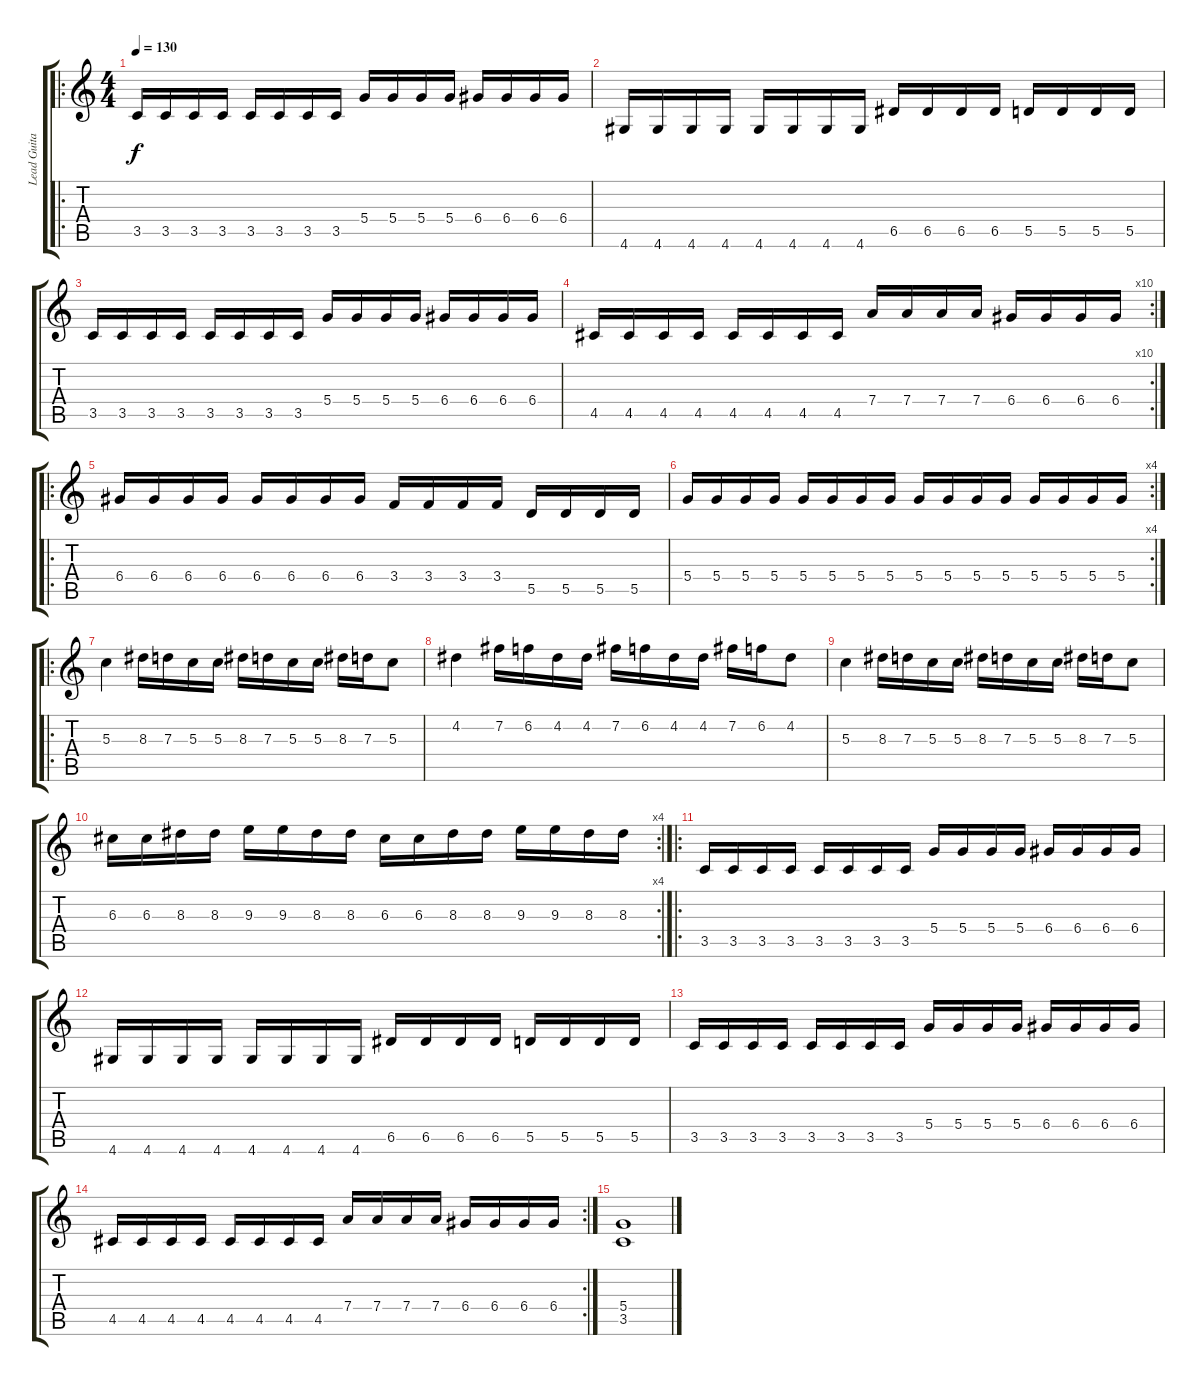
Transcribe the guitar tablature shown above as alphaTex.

\track ("Lead Guitar" "Lead Guita") {instrument distortionguitar}
\staff {score tabs}
\tuning (E4 B3 G3 D3 A2 E2) {hide}
\ro
\ts (4 4)
\tempo 130
\clef g2
\ks c
3.5.16{dy f} 3.5.16 3.5.16 3.5.16 3.5.16 3.5.16 3.5.16 3.5.16 5.4.16 5.4.16 5.4.16 5.4.16 6.4.16 6.4.16 6.4.16 6.4.16 |
4.6.16 4.6.16 4.6.16 4.6.16 4.6.16 4.6.16 4.6.16 4.6.16 6.5.16 6.5.16 6.5.16 6.5.16 5.5.16 5.5.16 5.5.16 5.5.16 |
3.5.16 3.5.16 3.5.16 3.5.16 3.5.16 3.5.16 3.5.16 3.5.16 5.4.16 5.4.16 5.4.16 5.4.16 6.4.16 6.4.16 6.4.16 6.4.16 |
\rc 10
4.5.16 4.5.16 4.5.16 4.5.16 4.5.16 4.5.16 4.5.16 4.5.16 7.4.16 7.4.16 7.4.16 7.4.16 6.4.16 6.4.16 6.4.16 6.4.16 |
\ro
6.4.16 6.4.16 6.4.16 6.4.16 6.4.16 6.4.16 6.4.16 6.4.16 3.4.16 3.4.16 3.4.16 3.4.16 5.5.16 5.5.16 5.5.16 5.5.16 |
\rc 4
5.4.16 5.4.16 5.4.16 5.4.16 5.4.16 5.4.16 5.4.16 5.4.16 5.4.16 5.4.16 5.4.16 5.4.16 5.4.16 5.4.16 5.4.16 5.4.16 |
\ro
5.3.4 8.3.16 7.3.16 5.3.16 5.3.16 8.3.16 7.3.16 5.3.16 5.3.16 8.3.16 7.3.16 5.3.8 |
4.2.4 7.2.16 6.2.16 4.2.16 4.2.16 7.2.16 6.2.16 4.2.16 4.2.16 7.2.16 6.2.16 4.2.8 |
5.3.4 8.3.16 7.3.16 5.3.16 5.3.16 8.3.16 7.3.16 5.3.16 5.3.16 8.3.16 7.3.16 5.3.8 |
\rc 4
6.3.16 6.3.16 8.3.16 8.3.16 9.3.16 9.3.16 8.3.16 8.3.16 6.3.16 6.3.16 8.3.16 8.3.16 9.3.16 9.3.16 8.3.16 8.3.16 |
\ro
3.5.16 3.5.16 3.5.16 3.5.16 3.5.16 3.5.16 3.5.16 3.5.16 5.4.16 5.4.16 5.4.16 5.4.16 6.4.16 6.4.16 6.4.16 6.4.16 |
4.6.16 4.6.16 4.6.16 4.6.16 4.6.16 4.6.16 4.6.16 4.6.16 6.5.16 6.5.16 6.5.16 6.5.16 5.5.16 5.5.16 5.5.16 5.5.16 |
3.5.16 3.5.16 3.5.16 3.5.16 3.5.16 3.5.16 3.5.16 3.5.16 5.4.16 5.4.16 5.4.16 5.4.16 6.4.16 6.4.16 6.4.16 6.4.16 |
\rc 2
4.5.16 4.5.16 4.5.16 4.5.16 4.5.16 4.5.16 4.5.16 4.5.16 7.4.16 7.4.16 7.4.16 7.4.16 6.4.16 6.4.16 6.4.16 6.4.16 |
(5.4 3.5).1
